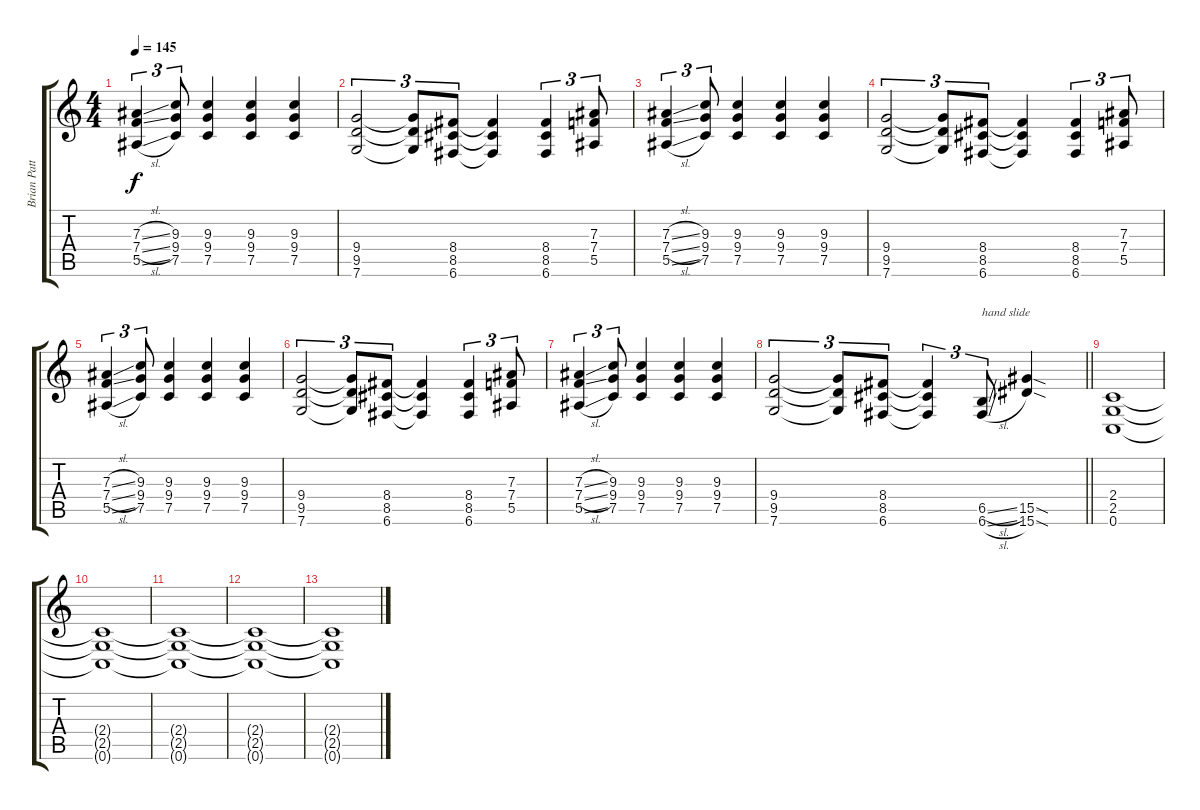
\track ("Brian Patton" "Brian Patt") {instrument distortionguitar}
\staff {score tabs}
\tuning (C4 G3 Eb3 Bb2 F2 C2) {hide}
\ts (4 4)
\tempo 145
\clef g2
\ks c
(7.3{sl} 7.4{sl} 5.5{sl}).4{tu (3 2) dy f} (9.3 9.4 7.5).8{tu (3 2)} (9.3 9.4 7.5).4 (9.3 9.4 7.5).4 (9.3 9.4 7.5).4 |
(9.4 9.5 7.6).2{tu (3 2)} (9.4{t} 9.5{t} 7.6{t}).8{tu (3 2)} (8.4 8.5 6.6).8{tu (3 2)} (8.4{t} 8.5{t} 6.6{t}).4 (8.4 8.5 6.6).4{tu (3 2)} (7.3 7.4 5.5).8{tu (3 2)} |
(7.3{sl} 7.4{sl} 5.5{sl}).4{tu (3 2)} (9.3 9.4 7.5).8{tu (3 2)} (9.3 9.4 7.5).4 (9.3 9.4 7.5).4 (9.3 9.4 7.5).4 |
(9.4 9.5 7.6).2{tu (3 2)} (9.4{t} 9.5{t} 7.6{t}).8{tu (3 2)} (8.4 8.5 6.6).8{tu (3 2)} (8.4{t} 8.5{t} 6.6{t}).4 (8.4 8.5 6.6).4{tu (3 2)} (7.3 7.4 5.5).8{tu (3 2)} |
(7.3{sl} 7.4{sl} 5.5{sl}).4{tu (3 2)} (9.3 9.4 7.5).8{tu (3 2)} (9.3 9.4 7.5).4 (9.3 9.4 7.5).4 (9.3 9.4 7.5).4 |
(9.4 9.5 7.6).2{tu (3 2)} (9.4{t} 9.5{t} 7.6{t}).8{tu (3 2)} (8.4 8.5 6.6).8{tu (3 2)} (8.4{t} 8.5{t} 6.6{t}).4 (8.4 8.5 6.6).4{tu (3 2)} (7.3 7.4 5.5).8{tu (3 2)} |
(7.3{sl} 7.4{sl} 5.5{sl}).4{tu (3 2)} (9.3 9.4 7.5).8{tu (3 2)} (9.3 9.4 7.5).4 (9.3 9.4 7.5).4 (9.3 9.4 7.5).4 |
\barLineRight lightlight
(9.4 9.5 7.6).2{tu (3 2)} (9.4{t} 9.5{t} 7.6{t}).8{tu (3 2)} (8.4 8.5 6.6).8{tu (3 2)} (8.4{t} 8.5{t} 6.6{t}).4{tu (3 2)} (6.5{sl} 6.6{sl}).8{tu (3 2) txt "hand slide"} (15.5{sod} 15.6{sod}).4 |
\section ("" "")
(2.4 2.5 0.6).1 |
(2.4{t} 2.5{t} 0.6{t}).1 |
(2.4{t} 2.5{t} 0.6{t}).1 |
(2.4{t} 2.5{t} 0.6{t}).1 |
(2.4{t} 2.5{t} 0.6{t}).1
